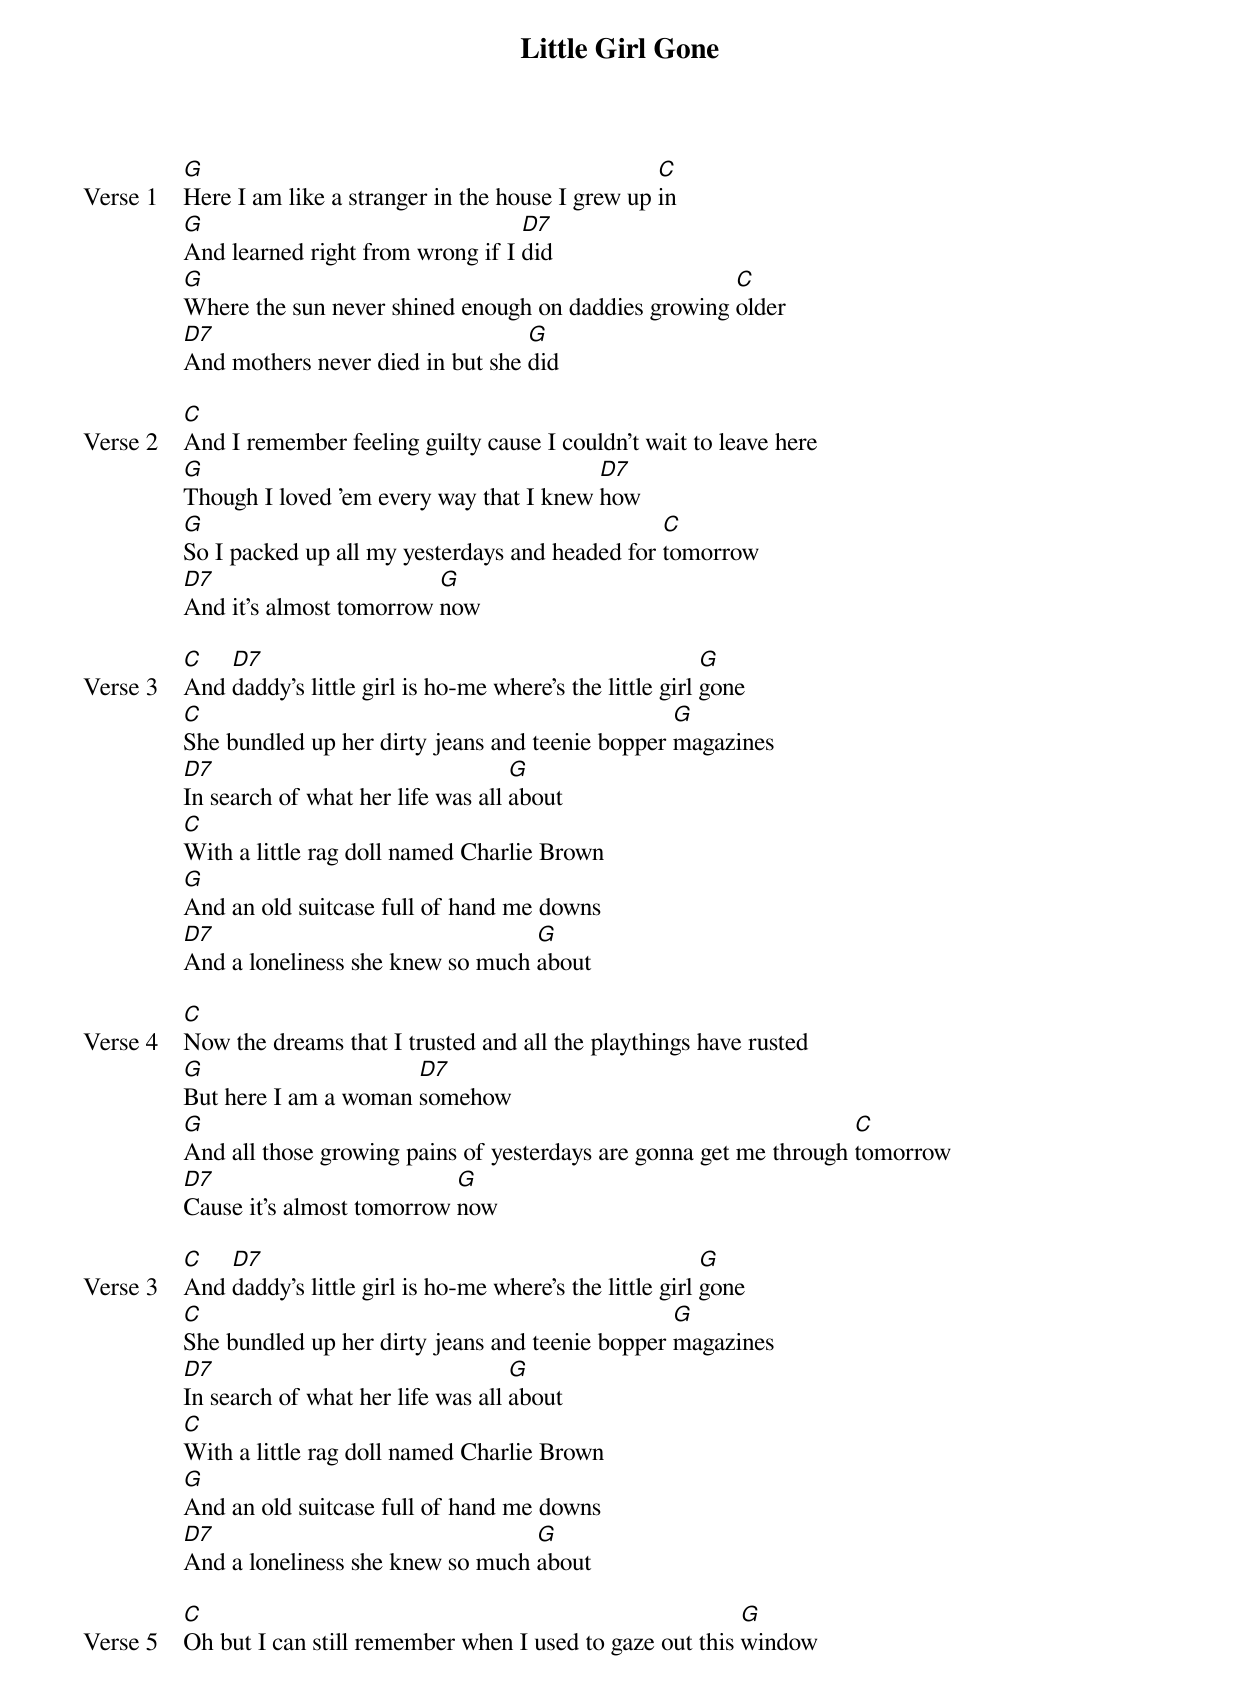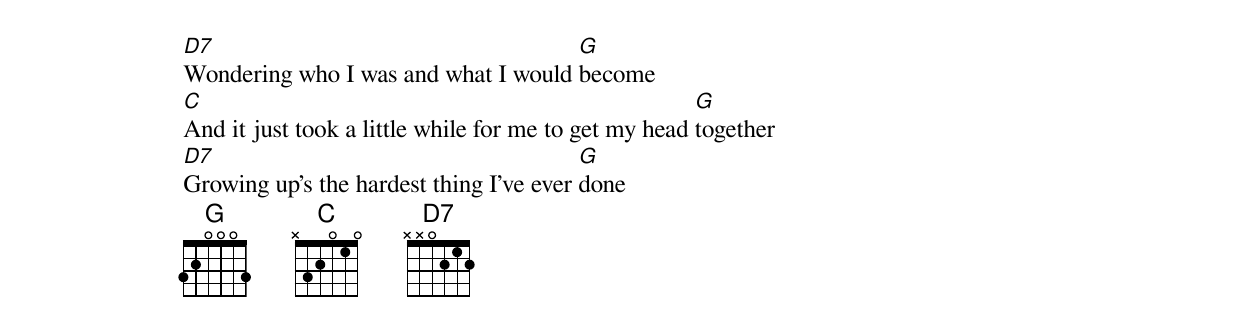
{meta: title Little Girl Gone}
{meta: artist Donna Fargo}
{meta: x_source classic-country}
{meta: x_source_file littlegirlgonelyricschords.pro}
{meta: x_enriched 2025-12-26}

{start_of_verse: Verse 1}
[G]Here I am like a stranger in the house I grew up [C]in
[G]And learned right from wrong if I [D7]did
[G]Where the sun never shined enough on daddies growing [C]older
[D7]And mothers never died in but she [G]did
{end_of_verse}

{start_of_verse: Verse 2}
[C]And I remember feeling guilty cause I couldn't wait to leave here
[G]Though I loved 'em every way that I knew [D7]how
[G]So I packed up all my yesterdays and headed for [C]tomorrow
[D7]And it's almost tomorrow [G]now
{end_of_verse}

{start_of_verse: Verse 3}
[C]And [D7]daddy's little girl is ho-me where's the little girl [G]gone
[C]She bundled up her dirty jeans and teenie bopper [G]magazines
[D7]In search of what her life was all [G]about
[C]With a little rag doll named Charlie Brown
[G]And an old suitcase full of hand me downs
[D7]And a loneliness she knew so much [G]about
{end_of_verse}

{start_of_verse: Verse 4}
[C]Now the dreams that I trusted and all the playthings have rusted
[G]But here I am a woman [D7]somehow
[G]And all those growing pains of yesterdays are gonna get me through [C]tomorrow
[D7]Cause it's almost tomorrow [G]now
{end_of_verse}

{start_of_verse: Verse 3}
[C]And [D7]daddy's little girl is ho-me where's the little girl [G]gone
[C]She bundled up her dirty jeans and teenie bopper [G]magazines
[D7]In search of what her life was all [G]about
[C]With a little rag doll named Charlie Brown
[G]And an old suitcase full of hand me downs
[D7]And a loneliness she knew so much [G]about
{end_of_verse}

{start_of_verse: Verse 5}
[C]Oh but I can still remember when I used to gaze out this [G]window
[D7]Wondering who I was and what I would [G]become
[C]And it just took a little while for me to get my head [G]together
[D7]Growing up's the hardest thing I've ever [G]done
{end_of_verse}
